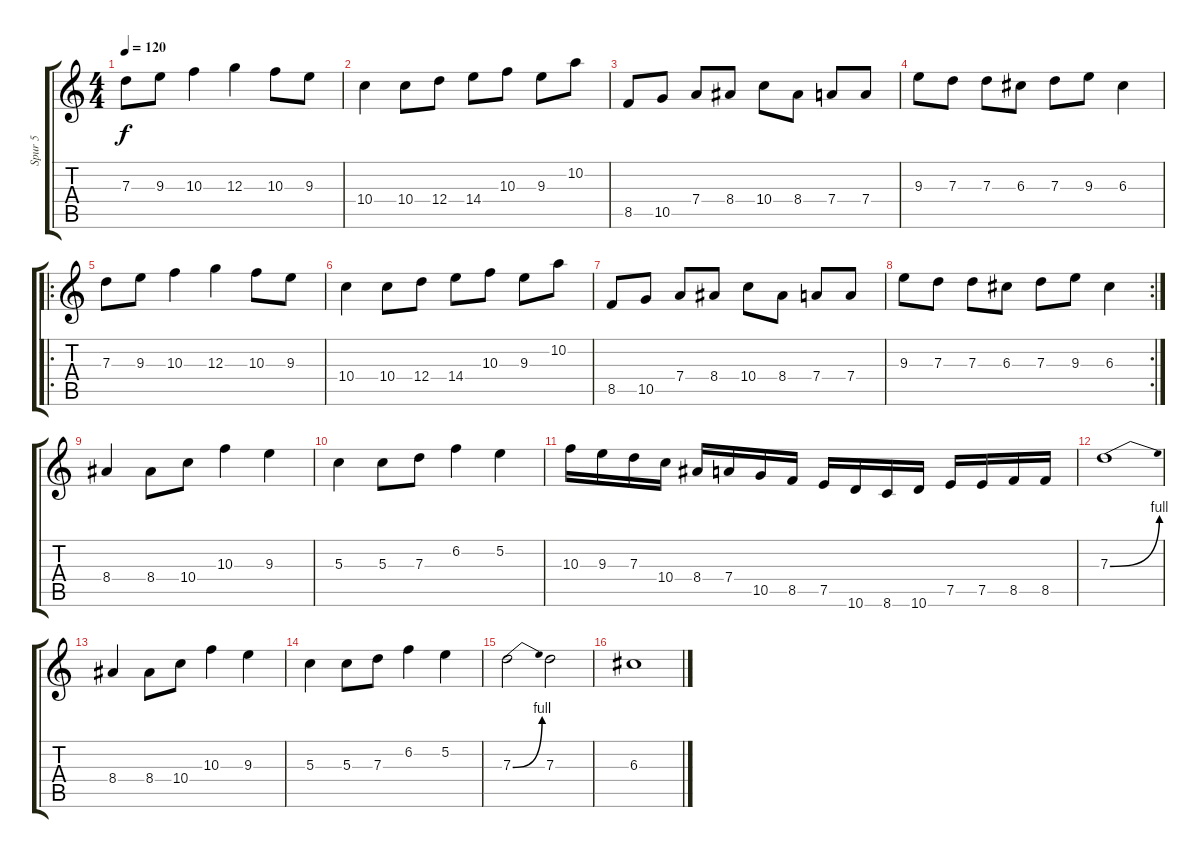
\track ("Spur 5" "Spur 5") {instrument distortionguitar}
\staff {score tabs}
\tuning (E4 B3 G3 D3 A2 E2) {hide}
\ts (4 4)
\tempo 120
\clef g2
\ks c
7.3.8{dy f} 9.3.8 10.3.4 12.3.4 10.3.8 9.3.8 |
10.4.4 10.4.8 12.4.8 14.4.8 10.3.8 9.3.8 10.2.8 |
8.5.8 10.5.8 7.4.8 8.4.8 10.4.8 8.4.8 7.4.8 7.4.8 |
9.3.8 7.3.8 7.3.8 6.3.8 7.3.8 9.3.8 6.3.4 |
\ro
7.3.8 9.3.8 10.3.4 12.3.4 10.3.8 9.3.8 |
10.4.4 10.4.8 12.4.8 14.4.8 10.3.8 9.3.8 10.2.8 |
8.5.8 10.5.8 7.4.8 8.4.8 10.4.8 8.4.8 7.4.8 7.4.8 |
\rc 2
9.3.8 7.3.8 7.3.8 6.3.8 7.3.8 9.3.8 6.3.4 |
8.4.4 8.4.8 10.4.8 10.3.4 9.3.4 |
5.3.4 5.3.8 7.3.8 6.2.4 5.2.4 |
10.3.16 9.3.16 7.3.16 10.4.16 8.4.16 7.4.16 10.5.16 8.5.16 7.5.16 10.6.16 8.6.16 10.6.16 7.5.16 7.5.16 8.5.16 8.5.16 |
7.3{be (bend 0 0 60 4)}.1 |
8.4.4 8.4.8 10.4.8 10.3.4 9.3.4 |
5.3.4 5.3.8 7.3.8 6.2.4 5.2.4 |
7.3{be (bend 0 0 60 4)}.2 7.3.2 |
6.3.1
